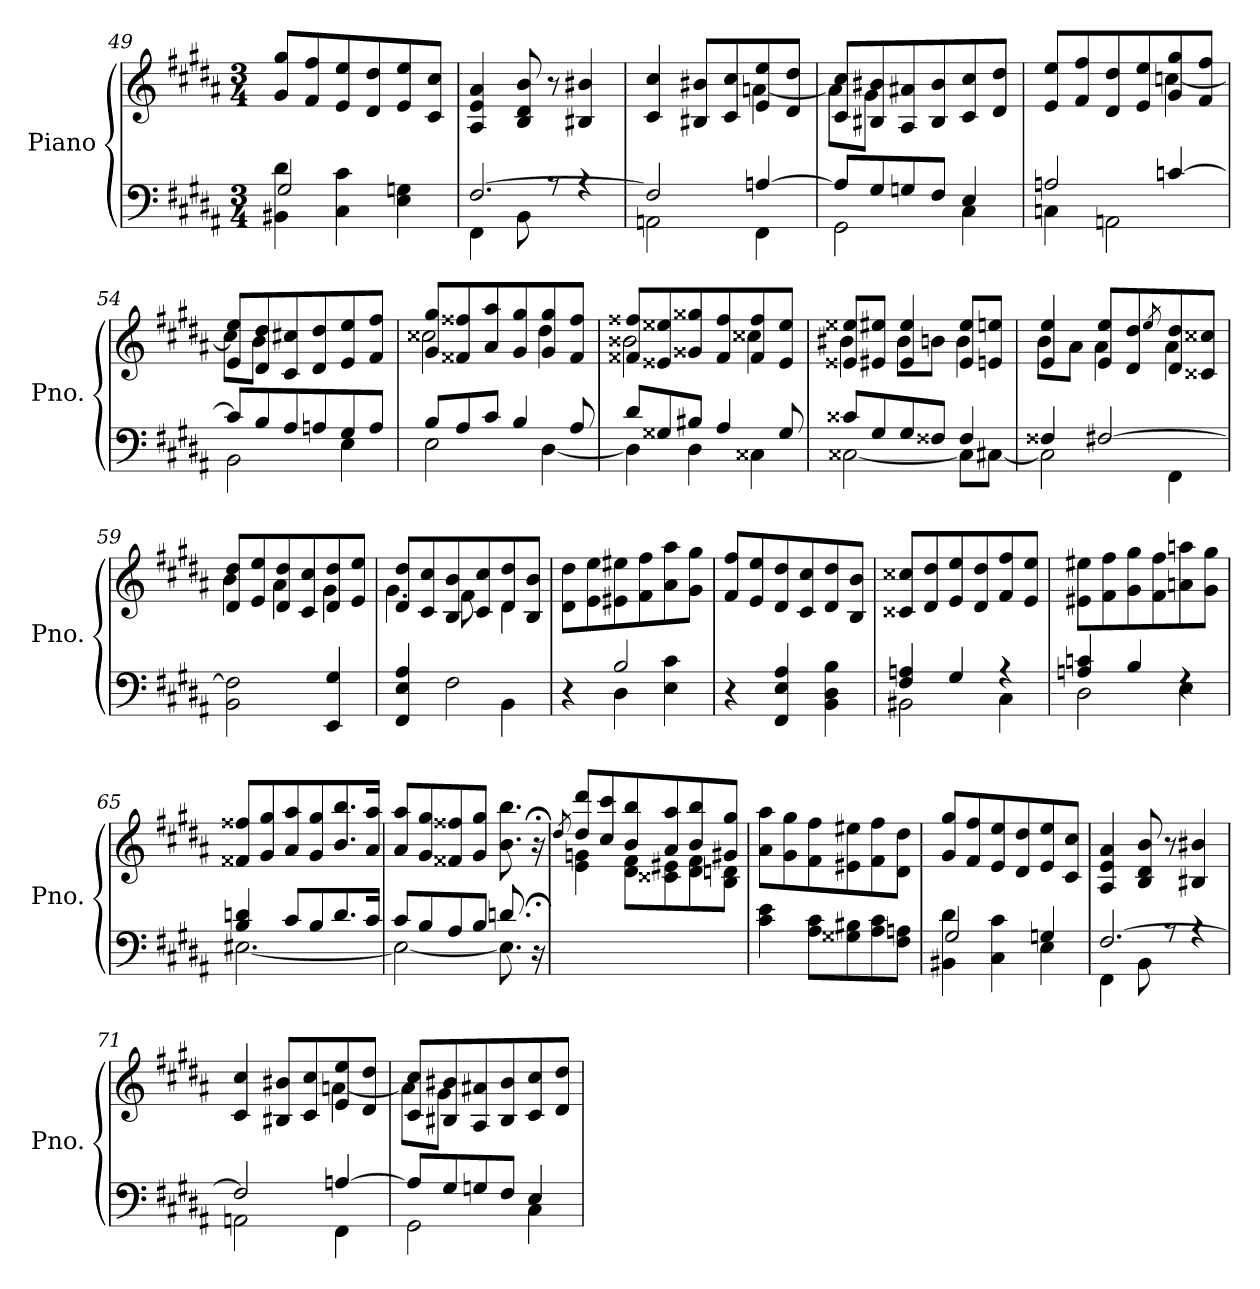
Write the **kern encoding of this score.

**kern	**kern
*part1	*part1
*staff2	*staff1
*I"Piano	*
*I'Pno.	*
*clefF4	*clefG2
*k[f#c#g#d#a#]	*k[f#c#g#d#a#]
*M3/4	*M3/4
=49	=49
*^	*
4BB#X\ 4d#\	2G#/	8g#/ 8gg#/L
.	.	8f#/ 8ff#/
4C#\ 4c#\	.	8e/ 8ee/
.	.	8d#/ 8dd#/
4E\ 4Gn\	4ryy	8e/ 8ee/
.	.	8c#/ 8cc#/J
=50	=50	=50
[2.F#/	4FF#\	4A#/ 4e/ 4a#/
.	8BB\	8B/ 8d#/ 8b/
.	8rA	8r
.	4rA	4B#X/ 4b#X/
=51	=51	=51
*	*	*^
2F#/]	2AAn\	4c#/ 4cc#/	2ryy
.	.	8B#X/ 8b#X/L	.
.	.	8c#/ 8cc#/	.
[4An/	4FF#\	8e/ 8ee/	[4an\
.	.	8d#/ 8dd#/J	.
=52	=52	=52	=52
8A/L]	2GG#\	8c#/ 8cc#/L	8a\L]
8G#/	.	8B#X/ 8b#X/	8g#\J
8Gn/	.	8A#/ 8a#X/	2ryy
8F#/J	.	8B#/ 8b#/	.
4E/	4C#\	8c#/ 8cc#/	.
.	.	8d#/ 8dd#/J	.
=53	=53	=53	=53
2An/	4Cn\	8e/ 8ee/L	2ryy
.	.	8f#/ 8ff#/	.
.	2AAn\	8d#/ 8dd#/	.
.	.	8e/ 8ee/	.
[4cn/	.	8g#/ 8gg#/	[4ccn\
.	.	8f#/ 8ff#/J	.
=54	=54	=54	=54
8c/L]	2BB\	8e/ 8ee/L	8cc\L]
8B/	.	8d#/ 8dd#/	8b\J
8A#/	.	8c#/ 8cc#X/	2ryy
8An/	.	8d#/ 8dd#/	.
8G#/	4E\	8e/ 8ee/	.
8A/J	.	8f#/ 8ff#/J	.
!!LO:PB:g=z	!!
=55	=55	=55	=55
8B/L	2E\	8g#/ 8gg#/L	2cc##X\
8A#/	.	8f##X/ 8ff##X/	.
8c#/J	.	8a#/ 8aa#/	.
4B/	.	8g#/ 8gg#/	.
.	[4D#\	8g#/ 8gg#/	4dd#\
8A#/	.	8f##/ 8ff##/J	.
=56	=56	=56	=56
8d#/L	4D#\]	8f##X/ 8ff##X/L	2b##X\
8G##X/	.	8e##X/ 8ee##X/	.
8B#X/J	4D#\	8g##X/ 8gg##X/	.
4A#/	.	8f##/ 8ff##/	.
.	4C##X\	8f##/ 8ff##/	4cc##X\
8G##/	.	8e##/ 8ee##/J	.
=57	=57	=57	=57
8c##X/L	[2C##X\	8e##X/ 8ee##X/L	4b#X\
8G#/	.	8e#X/ 8ee#X/J	.
8G#/	.	4e#/ 4ee#/	8b#\L
8F##X/J	.	.	8bn\J
4F##/	8C##\L]	8e#/ 8ee#/L	4b\
.	[8C#X\J	8en/ 8een/J	.
=58	=58	=58	=58
4F##X/	2C#\]	4e/ 4ee/	8b\L
.	.	.	8a#\J
[2F#X/	.	8e/ 8ee/L	4a#\
.	.	8d#/ 8dd#/	.
.	.	8qee/	.
.	4FF#\	8d#/ 8dd#/	4a#\
.	.	8c##X/ 8cc##X/J	.
*v	*v	*	*
=59	=59	=59
2BB\ 2F#\]	8d#/ 8dd#/L	4b\
.	8e/ 8ee/	.
.	8d#/ 8dd#/	4a#\
.	8c#/ 8cc#/	.
4EE/ 4G#/	8d#/ 8dd#/	4g#\
.	8e/ 8ee/J	.
=60	=60	=60
*^	*	*
4FF#/ 4E/ 4A#/	2ryy	8d#/ 8dd#/L	4.g#\
.	.	8c#/ 8cc#/	.
2F#\	.	8B/ 8b/	.
.	.	8c#/ 8cc#/	8f#\
.	4BB\	8d#/ 8dd#/	4d#\
.	.	8B/ 8b/J	.
*	*	*v	*v
!!LO:LB:g=z
=61	=61	=61
4r	4ryy	8d#\ 8dd#\L
.	.	8e\ 8ee\
2B/	4D#\	8e#X\ 8ee#X\
.	.	8f#\ 8ff#\
.	4E\ 4c#\	8a#\ 8aa#\
.	.	8g#\ 8gg#\J
*v	*v	*
=62	=62
4r	8f#/ 8ff#/L
.	8e/ 8ee/
4FF#/ 4E/ 4A#/	8d#/ 8dd#/
.	8c#/ 8cc#/
4BB\ 4D#\ 4B\	8d#/ 8dd#/
.	8B/ 8b/J
=63	=63
*^	*
4F#/ 4An/	2BB#X\	8c##X/ 8cc##X/L
.	.	8d#/ 8dd#/
4G#/	.	8e/ 8ee/
.	.	8d#/ 8dd#/
4r	4C#\	8f#/ 8ff#/
.	.	8e/ 8ee/J
=64	=64	=64
4An/ 4cn/	2D#\	8e#X\ 8ee#X\L
.	.	8f#\ 8ff#\
4B/	.	8g#\ 8gg#\
.	.	8f#\ 8ff#\
4rF	4E\	8an\ 8aan\
.	.	8g#\ 8gg#\J
=65	=65	=65
4B/ 4dn/	[2.E#X\	8f##X/ 8ff##X/L
.	.	8g#/ 8gg#/
8c#/L	.	8a#/ 8aa#/
8B/	.	8g#/ 8gg#/
8.d/	.	8.b/ 8.bb/
16c#/Jk	.	16a#/ 16aa#/Jk
=66	=66	=66
8c#/L	2E#\_	8a#/ 8aa#/L
8B/	.	8g#/ 8gg#/
8A#/	.	8f##X/ 8ff##X/
8B/J	.	8g#/ 8gg#/J
*	*	*MM50
8.dn/	8.E#\]	8.b\ 8.bb\
16r;<	16ryy	16r;<
*v	*v	*
=67	=67
*	*MM126
.	8qdd#/
*	*^
2.ryy	8dd#/ 8ddd#/L	4e\ 4gn\
.	8cc#/ 8ccc#/	.
.	8b/ 8bb/	8d#\ 8f#\L
.	8a#/ 8aa#/	8c##X\ 8e#X\
.	8b/ 8bb/	8d#\ 8f#\
.	8g#X/ 8gg#/J	8B\ 8dn\J
*	*v	*v
!!LO:LB:g=z
=68	=68
4c#\ 4e\	8a#\ 8aa#\L
.	8g#\ 8gg#\
8A#\ 8c#\L	8f#\ 8ff#\
8G##X\ 8B#X\	8e#X\ 8ee#X\
8A#\ 8c#\	8f#\ 8ff#\
8F#\ 8An\J	8d#\ 8dd#\J
=69	=69
*^	*
4BB#X\ 4d#\	2G#/	8g#/ 8gg#/L
.	.	8f#/ 8ff#/
4C#\ 4c#\	.	8e/ 8ee/
.	.	8d#/ 8dd#/
4Gn/	4E\	8e/ 8ee/
.	.	8c#/ 8cc#/J
=70	=70	=70
[2.F#/	4FF#\	4A#/ 4e/ 4a#/
.	8BB\	8B/ 8d#/ 8b/
.	8rA	8r
.	4rA	4B#X/ 4b#X/
=71	=71	=71
*	*	*^
2F#/]	2AAn\	4c#/ 4cc#/	2ryy
.	.	8B#X/ 8b#X/L	.
.	.	8c#/ 8cc#/	.
[4An/	4FF#\	8e/ 8ee/	[4an\
.	.	8d#/ 8dd#/J	.
=72	=72	=72	=72
8A/L]	2GG#\	8c#/ 8cc#/L	8a\L]
8G#/	.	8B#X/ 8b#X/	8g#\J
8Gn/	.	8A#/ 8a#X/	2ryy
8F#/J	.	8B#/ 8b#/	.
4E/	4C#\	8c#/ 8cc#/	.
.	.	8d#/ 8dd#/J	.
*v	*v	*	*
*	*v	*v
=	=
*-	*-
